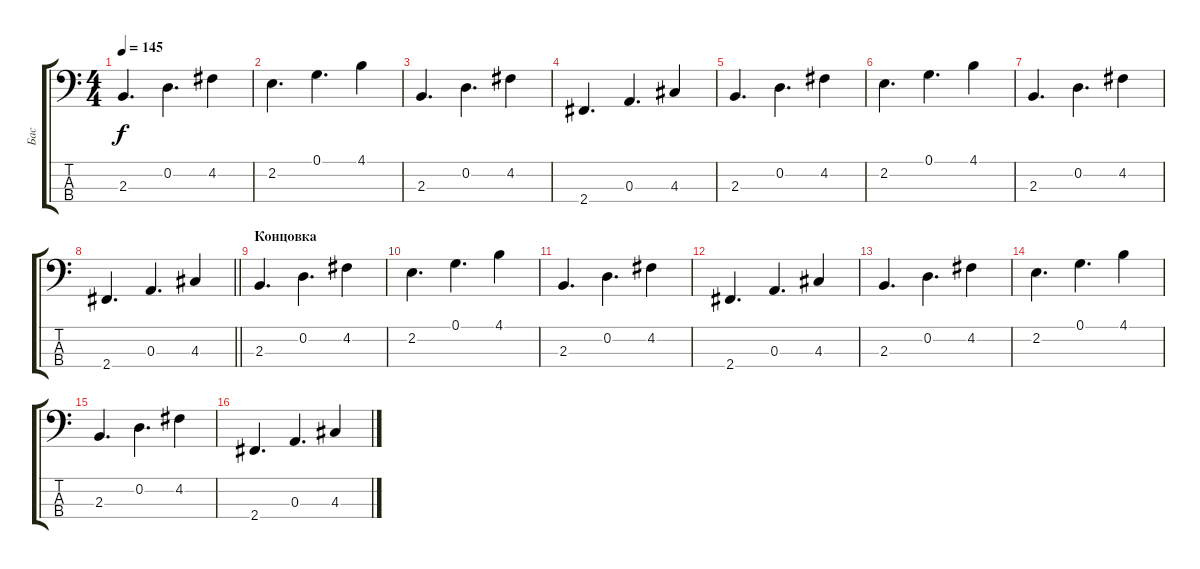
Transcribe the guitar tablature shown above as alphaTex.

\track ("Бас" "Бас") {instrument electricbasspick}
\staff {score tabs}
\tuning (G2 D2 A1 E1) {hide}
\ts (4 4)
\tempo 145
\clef f4
\ks c
2.3.4{d dy f} 0.2.4{d} 4.2.4 |
2.2.4{d} 0.1.4{d} 4.1.4 |
2.3.4{d} 0.2.4{d} 4.2.4 |
2.4.4{d} 0.3.4{d} 4.3.4 |
2.3.4{d} 0.2.4{d} 4.2.4 |
2.2.4{d} 0.1.4{d} 4.1.4 |
2.3.4{d} 0.2.4{d} 4.2.4 |
\barLineRight lightlight
2.4.4{d} 0.3.4{d} 4.3.4 |
\section ("" "Концовка")
2.3.4{d} 0.2.4{d} 4.2.4 |
2.2.4{d} 0.1.4{d} 4.1.4 |
2.3.4{d} 0.2.4{d} 4.2.4 |
2.4.4{d} 0.3.4{d} 4.3.4 |
2.3.4{d} 0.2.4{d} 4.2.4 |
2.2.4{d} 0.1.4{d} 4.1.4 |
2.3.4{d} 0.2.4{d} 4.2.4 |
2.4.4{d} 0.3.4{d} 4.3.4
